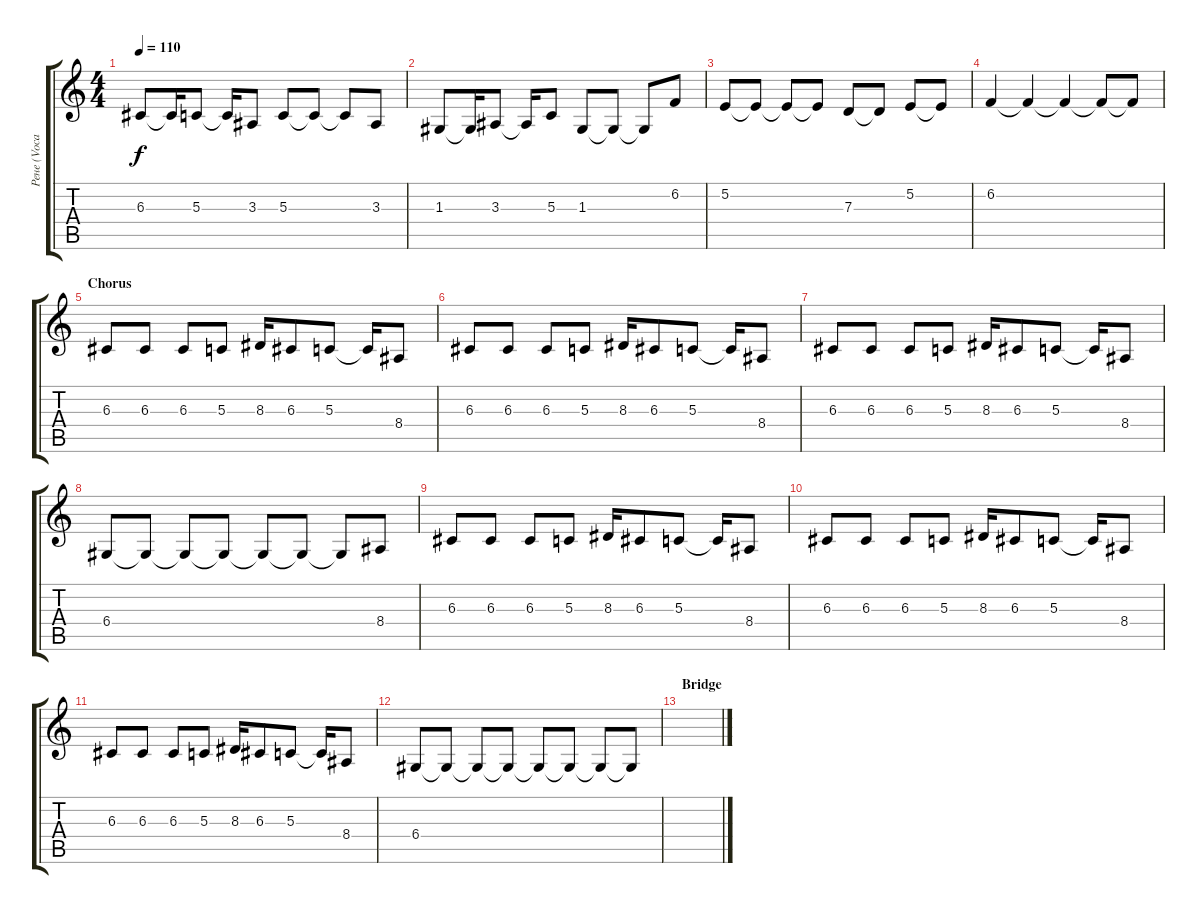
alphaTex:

\track ("Рене (Vocal 1)" "Рене (Voca") {instrument lead6voice}
\staff {score tabs}
\tuning (E4 B3 G3 D3 A2 E2) {hide}
\ts (4 4)
\tempo 110
\clef g2
\ks c
6.3.8{dy f} 6.3{t}.16 5.3.8 5.3{t}.16 3.3.8 5.3.8 5.3{t}.8 5.3{t}.8 3.3.8 |
1.3.8 1.3{t}.16 3.3.8 3.3{t}.16 5.3.8 1.3.8 1.3{t}.8 1.3{t}.8 6.2.8 |
5.2.8 5.2{t}.8 5.2{t}.8 5.2{t}.8 7.3.8 7.3{t}.8 5.2.8 5.2{t}.8 |
6.2.4 6.2{t}.4 6.2{t}.4 6.2{t}.8 6.2{t}.8 |
\section ("" "Chorus")
6.3.8 6.3.8 6.3.8 5.3.8 8.3.16 6.3.8 5.3.8 5.3{t}.16 8.4.8 |
6.3.8 6.3.8 6.3.8 5.3.8 8.3.16 6.3.8 5.3.8 5.3{t}.16 8.4.8 |
6.3.8 6.3.8 6.3.8 5.3.8 8.3.16 6.3.8 5.3.8 5.3{t}.16 8.4.8 |
6.4.8 6.4{t}.8 6.4{t}.8 6.4{t}.8 6.4{t}.8 6.4{t}.8 6.4{t}.8 8.4.8 |
6.3.8 6.3.8 6.3.8 5.3.8 8.3.16 6.3.8 5.3.8 5.3{t}.16 8.4.8 |
6.3.8 6.3.8 6.3.8 5.3.8 8.3.16 6.3.8 5.3.8 5.3{t}.16 8.4.8 |
6.3.8 6.3.8 6.3.8 5.3.8 8.3.16 6.3.8 5.3.8 5.3{t}.16 8.4.8 |
6.4.8 6.4{t}.8 6.4{t}.8 6.4{t}.8 6.4{t}.8 6.4{t}.8 6.4{t}.8 6.4{t}.8 |
\section ("" "Bridge")
